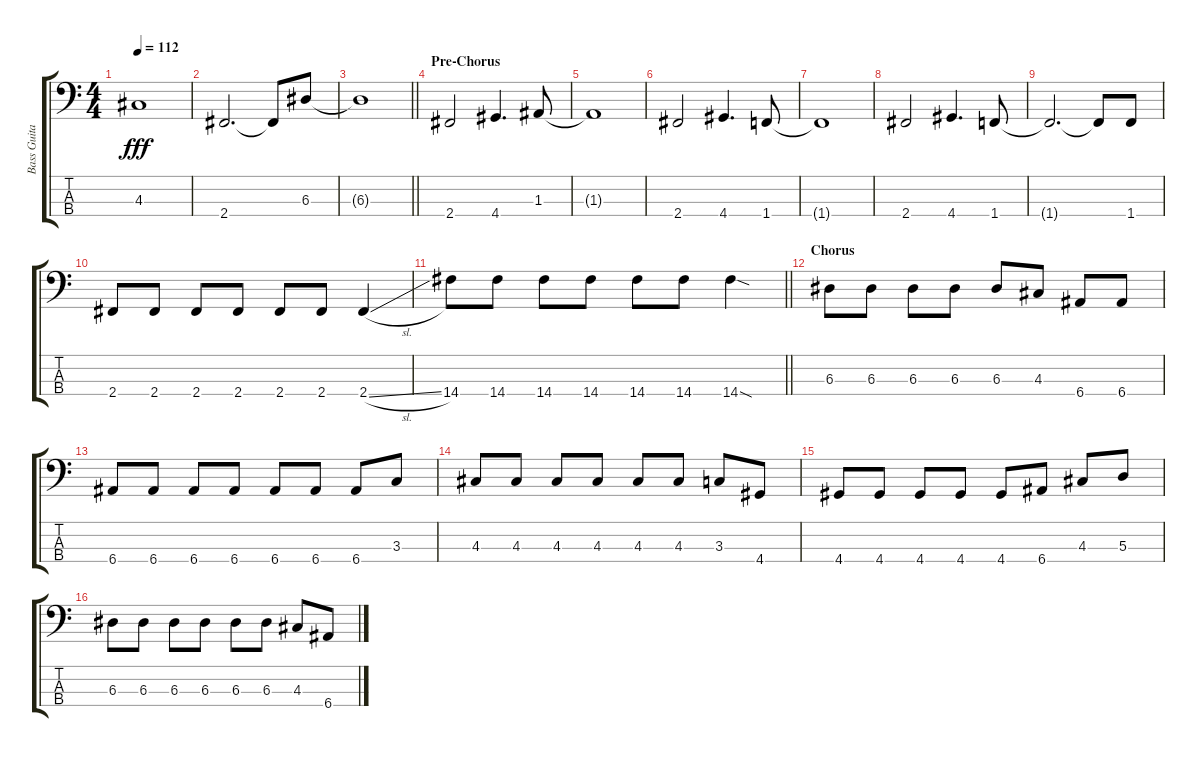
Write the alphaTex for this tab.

\track ("Bass Guitar" "Bass Guita") {instrument electricbassfinger}
\staff {score tabs}
\tuning (G2 D2 A1 E1) {hide}
\ts (4 4)
\tempo 112
\clef f4
\ks c
4.3.1{dy fff} |
2.4.2{d} 2.4{t}.8 6.3.8 |
\barLineRight lightlight
6.3{t}.1 |
\section ("" "Pre-Chorus")
2.4.2 4.4.4{d} 1.3.8 |
1.3{t}.1 |
2.4.2 4.4.4{d} 1.4.8 |
1.4{t}.1 |
2.4.2 4.4.4{d} 1.4.8 |
1.4{t}.2{d} 1.4{t}.8 1.4.8 |
2.4.8 2.4.8 2.4.8 2.4.8 2.4.8 2.4.8 2.4{sl}.4 |
\barLineRight lightlight
14.4.8 14.4.8 14.4.8 14.4.8 14.4.8 14.4.8 14.4{sod}.4 |
\section ("" "Chorus")
6.3.8 6.3.8 6.3.8 6.3.8 6.3.8 4.3.8 6.4.8 6.4.8 |
6.4.8 6.4.8 6.4.8 6.4.8 6.4.8 6.4.8 6.4.8 3.3.8 |
4.3.8 4.3.8 4.3.8 4.3.8 4.3.8 4.3.8 3.3.8 4.4.8 |
4.4.8 4.4.8 4.4.8 4.4.8 4.4.8 6.4.8 4.3.8 5.3.8 |
6.3.8 6.3.8 6.3.8 6.3.8 6.3.8 6.3.8 4.3.8 6.4.8
